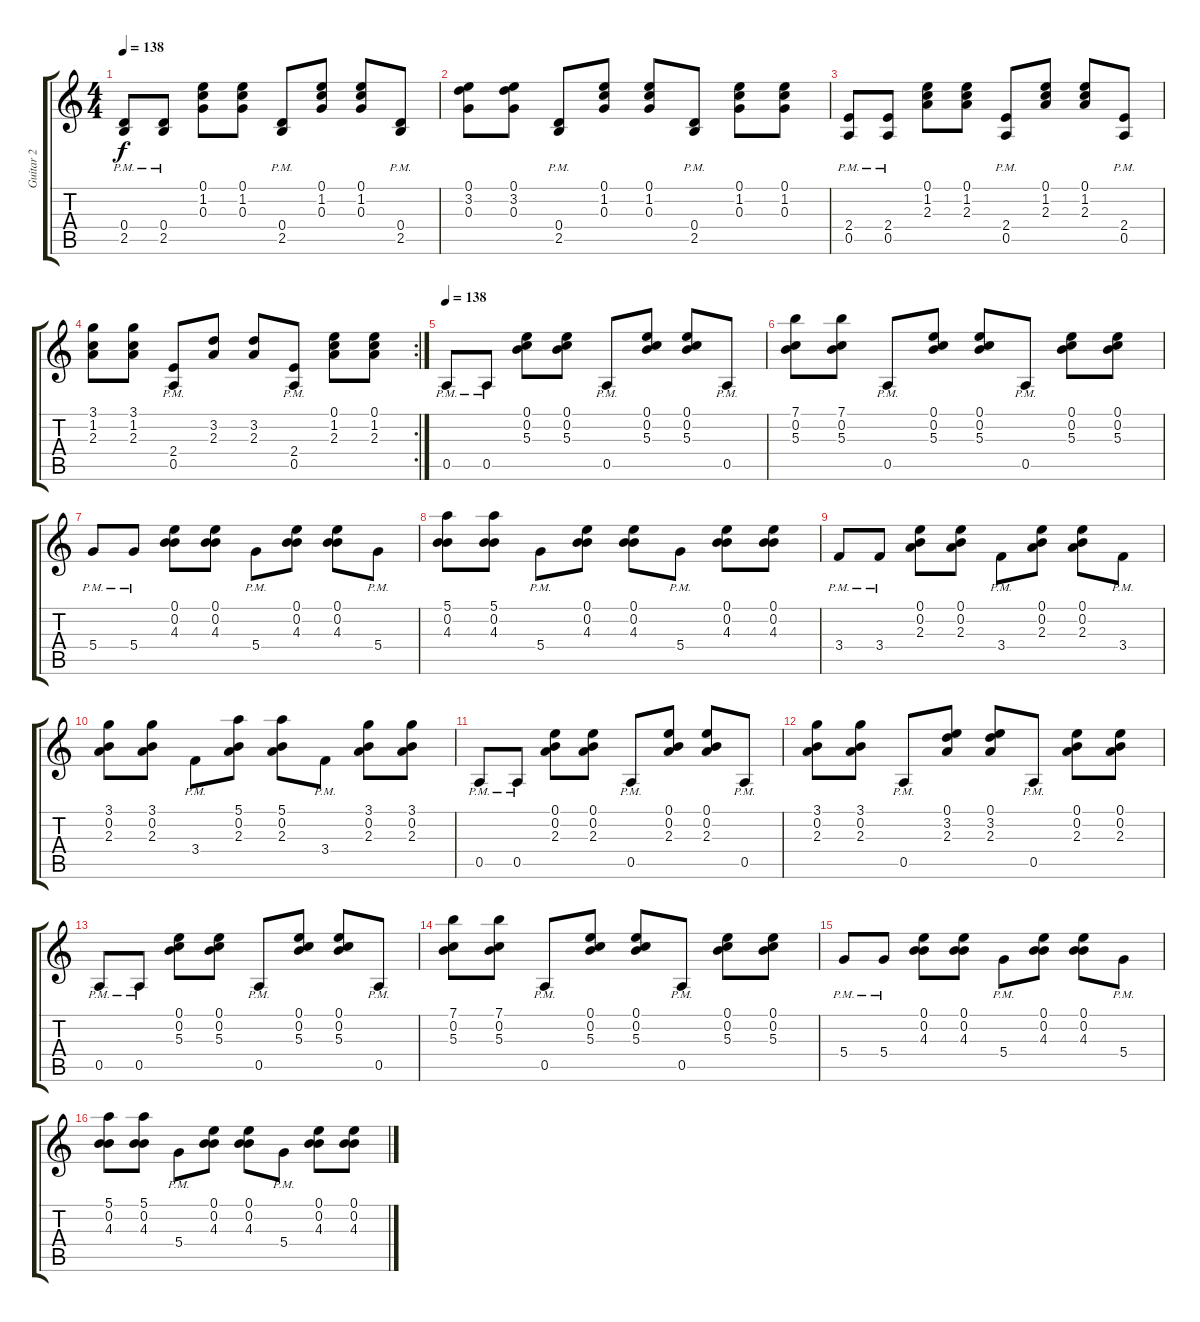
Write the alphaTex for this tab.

\track ("Guitar 2" "Guitar 2") {instrument distortionguitar}
\staff {score tabs}
\tuning (E4 B3 G3 D3 A2 E2) {hide}
\ts (4 4)
\tempo 138
\clef g2
\ks c
(0.4{pm} 2.5{pm}).8{dy f} (0.4{pm} 2.5{pm}).8 (0.1 1.2 0.3).8 (0.1 1.2 0.3).8 (0.4{pm} 2.5).8 (0.1 1.2 0.3).8 (0.1 1.2 0.3).8 (0.4{pm} 2.5).8 |
(0.1 3.2 0.3).8 (0.1 3.2 0.3).8 (0.4{pm} 2.5).8 (0.1 1.2 0.3).8 (0.1 1.2 0.3).8 (0.4{pm} 2.5).8 (0.1 1.2 0.3).8 (0.1 1.2 0.3).8 |
(2.4{pm} 0.5{pm}).8 (2.4{pm} 0.5{pm}).8 (0.1 1.2 2.3).8 (0.1 1.2 2.3).8 (2.4{pm} 0.5).8 (0.1 1.2 2.3).8 (0.1 1.2 2.3).8 (2.4{pm} 0.5).8 |
\rc 2
(3.1 1.2 2.3).8 (3.1 1.2 2.3).8 (2.4{pm} 0.5).8 (3.2 2.3).8 (3.2 2.3).8 (2.4{pm} 0.5).8 (0.1 1.2 2.3).8 (0.1 1.2 2.3).8 |
\tempo 138
0.5{pm}.8 0.5{pm}.8 (0.1 0.2 5.3).8 (0.1 0.2 5.3).8 0.5{pm}.8 (0.1 0.2 5.3).8 (0.1 0.2 5.3).8 0.5{pm}.8 |
(7.1 0.2 5.3).8 (7.1 0.2 5.3).8 0.5{pm}.8 (0.1 0.2 5.3).8 (0.1 0.2 5.3).8 0.5{pm}.8 (0.1 0.2 5.3).8 (0.1 0.2 5.3).8 |
5.4{pm}.8 5.4{pm}.8 (0.1 0.2 4.3).8 (0.1 0.2 4.3).8 5.4{pm}.8 (0.1 0.2 4.3).8 (0.1 0.2 4.3).8 5.4{pm}.8 |
(5.1 0.2 4.3).8 (5.1 0.2 4.3).8 5.4{pm}.8 (0.1 0.2 4.3).8 (0.1 0.2 4.3).8 5.4{pm}.8 (0.1 0.2 4.3).8 (0.1 0.2 4.3).8 |
3.4{pm}.8 3.4{pm}.8 (0.1 0.2 2.3).8 (0.1 0.2 2.3).8 3.4{pm}.8 (0.1 0.2 2.3).8 (0.1 0.2 2.3).8 3.4{pm}.8 |
(3.1 0.2 2.3).8 (3.1 0.2 2.3).8 3.4{pm}.8 (5.1 0.2 2.3).8 (5.1 0.2 2.3).8 3.4{pm}.8 (3.1 0.2 2.3).8 (3.1 0.2 2.3).8 |
0.5{pm}.8 0.5{pm}.8 (0.1 0.2 2.3).8 (0.1 0.2 2.3).8 0.5{pm}.8 (0.1 0.2 2.3).8 (0.1 0.2 2.3).8 0.5{pm}.8 |
(3.1 0.2 2.3).8 (3.1 0.2 2.3).8 0.5{pm}.8 (0.1 3.2 2.3).8 (0.1 3.2 2.3).8 0.5{pm}.8 (0.1 0.2 2.3).8 (0.1 0.2 2.3).8 |
0.5{pm}.8 0.5{pm}.8 (0.1 0.2 5.3).8 (0.1 0.2 5.3).8 0.5{pm}.8 (0.1 0.2 5.3).8 (0.1 0.2 5.3).8 0.5{pm}.8 |
(7.1 0.2 5.3).8 (7.1 0.2 5.3).8 0.5{pm}.8 (0.1 0.2 5.3).8 (0.1 0.2 5.3).8 0.5{pm}.8 (0.1 0.2 5.3).8 (0.1 0.2 5.3).8 |
5.4{pm}.8 5.4{pm}.8 (0.1 0.2 4.3).8 (0.1 0.2 4.3).8 5.4{pm}.8 (0.1 0.2 4.3).8 (0.1 0.2 4.3).8 5.4{pm}.8 |
(5.1 0.2 4.3).8 (5.1 0.2 4.3).8 5.4{pm}.8 (0.1 0.2 4.3).8 (0.1 0.2 4.3).8 5.4{pm}.8 (0.1 0.2 4.3).8 (0.1 0.2 4.3).8
